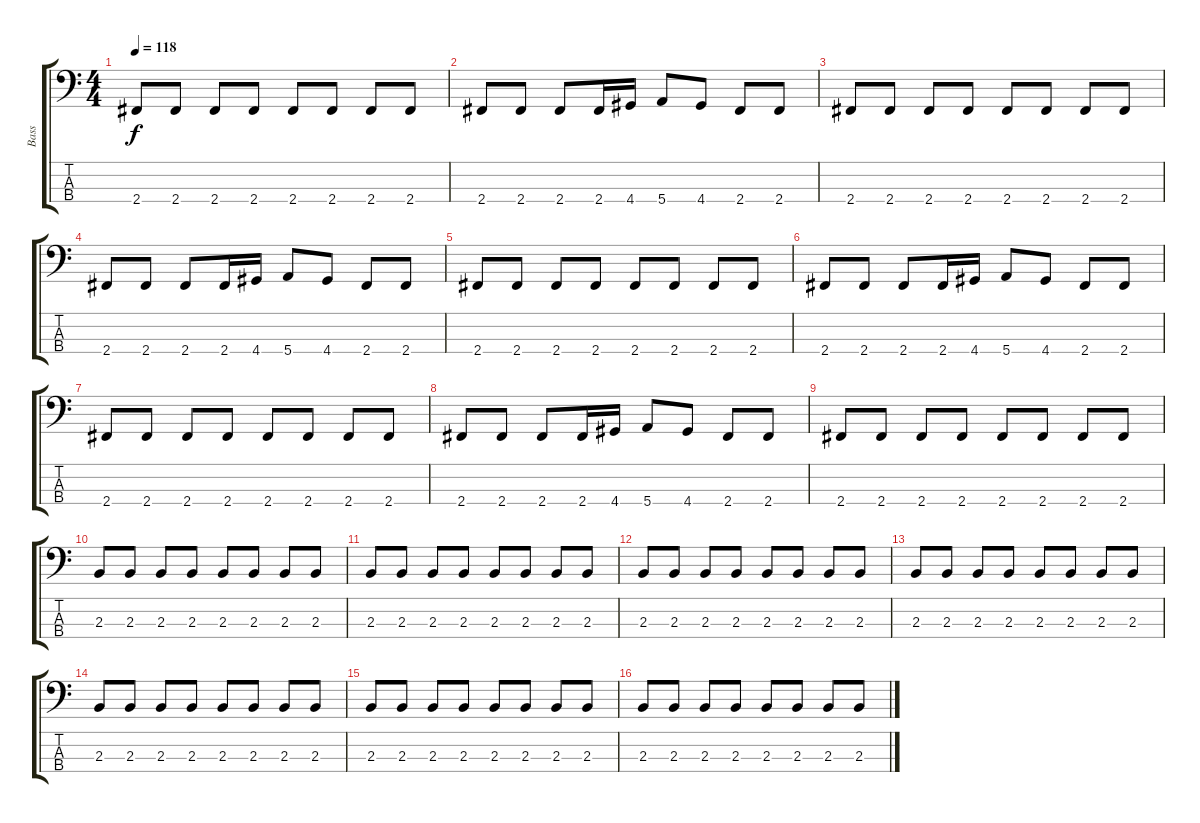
\track ("Bass" "Bass") {instrument synthbass2}
\staff {score tabs}
\tuning (G2 D2 A1 E1) {hide}
\ts (4 4)
\tempo 118
\clef f4
\ks c
2.4.8{dy f} 2.4.8 2.4.8 2.4.8 2.4.8 2.4.8 2.4.8 2.4.8 |
2.4.8 2.4.8 2.4.8 2.4.16 4.4.16 5.4.8 4.4.8 2.4.8 2.4.8 |
2.4.8 2.4.8 2.4.8 2.4.8 2.4.8 2.4.8 2.4.8 2.4.8 |
2.4.8 2.4.8 2.4.8 2.4.16 4.4.16 5.4.8 4.4.8 2.4.8 2.4.8 |
2.4.8 2.4.8 2.4.8 2.4.8 2.4.8 2.4.8 2.4.8 2.4.8 |
2.4.8 2.4.8 2.4.8 2.4.16 4.4.16 5.4.8 4.4.8 2.4.8 2.4.8 |
2.4.8 2.4.8 2.4.8 2.4.8 2.4.8 2.4.8 2.4.8 2.4.8 |
2.4.8 2.4.8 2.4.8 2.4.16 4.4.16 5.4.8 4.4.8 2.4.8 2.4.8 |
2.4.8 2.4.8 2.4.8 2.4.8 2.4.8 2.4.8 2.4.8 2.4.8 |
2.3.8 2.3.8 2.3.8 2.3.8 2.3.8 2.3.8 2.3.8 2.3.8 |
2.3.8 2.3.8 2.3.8 2.3.8 2.3.8 2.3.8 2.3.8 2.3.8 |
2.3.8 2.3.8 2.3.8 2.3.8 2.3.8 2.3.8 2.3.8 2.3.8 |
2.3.8 2.3.8 2.3.8 2.3.8 2.3.8 2.3.8 2.3.8 2.3.8 |
2.3.8 2.3.8 2.3.8 2.3.8 2.3.8 2.3.8 2.3.8 2.3.8 |
2.3.8 2.3.8 2.3.8 2.3.8 2.3.8 2.3.8 2.3.8 2.3.8 |
2.3.8 2.3.8 2.3.8 2.3.8 2.3.8 2.3.8 2.3.8 2.3.8
